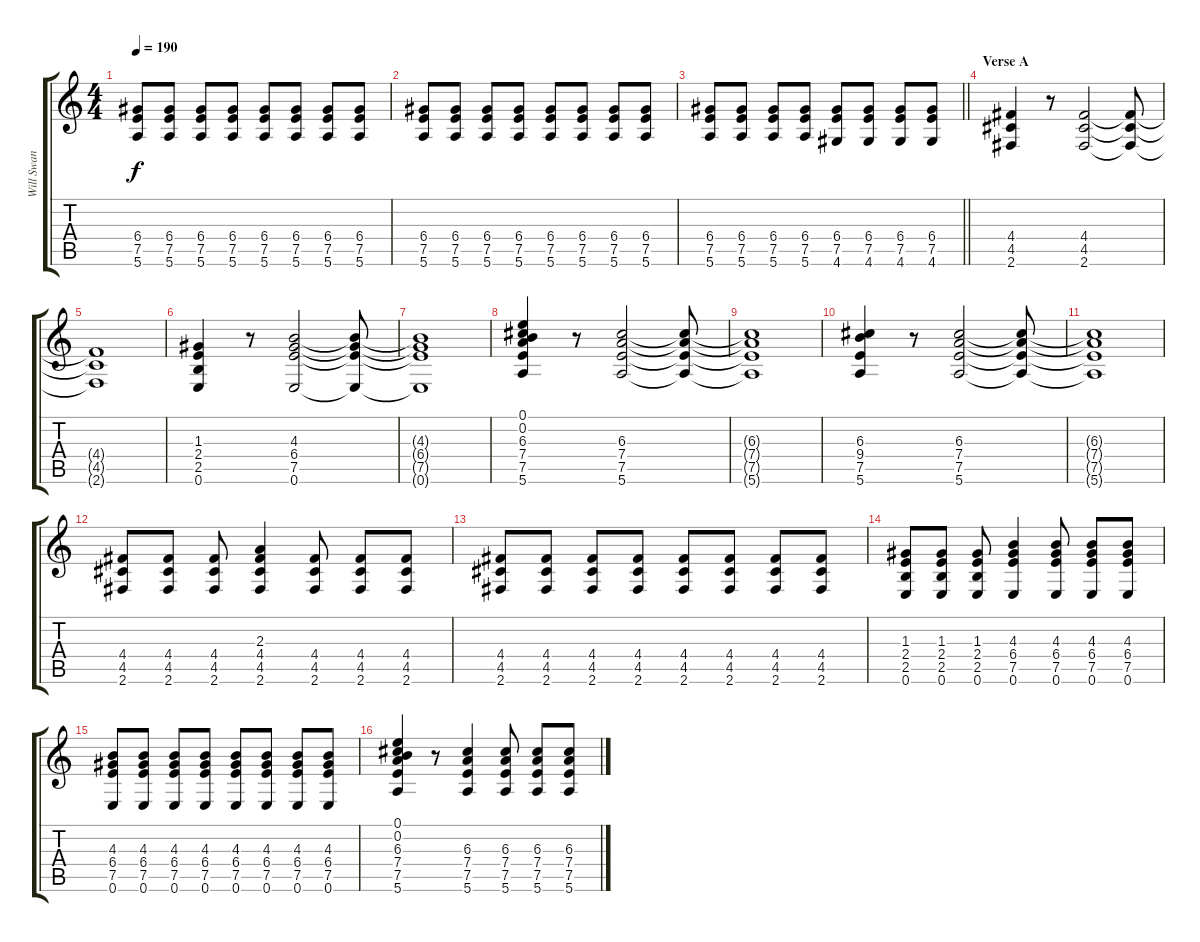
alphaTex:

\track ("Will Swan (Guitar R)" "Will Swan ") {instrument distortionguitar}
\staff {score tabs}
\tuning (E4 B3 G3 D3 A2 E2) {hide}
\ts (4 4)
\tempo 190
\clef g2
\ks c
(6.4 7.5 5.6).8{dy f} (6.4 7.5 5.6).8 (6.4 7.5 5.6).8 (6.4 7.5 5.6).8 (6.4 7.5 5.6).8 (6.4 7.5 5.6).8 (6.4 7.5 5.6).8 (6.4 7.5 5.6).8 |
(6.4 7.5 5.6).8 (6.4 7.5 5.6).8 (6.4 7.5 5.6).8 (6.4 7.5 5.6).8 (6.4 7.5 5.6).8 (6.4 7.5 5.6).8 (6.4 7.5 5.6).8 (6.4 7.5 5.6).8 |
\barLineRight lightlight
(6.4 7.5 5.6).8 (6.4 7.5 5.6).8 (6.4 7.5 5.6).8 (6.4 7.5 5.6).8 (6.4 7.5 4.6).8 (6.4 7.5 4.6).8 (6.4 7.5 4.6).8 (6.4 7.5 4.6).8 |
\section ("" "Verse A")
(4.4 4.5 2.6).4 r.8 (4.4 4.5 2.6).2 (4.4{t} 4.5{t} 2.6{t}).8 |
(4.4{t} 4.5{t} 2.6{t}).1 |
(1.3 2.4 2.5 0.6).4 r.8 (4.3 6.4 7.5 0.6).2 (4.3{t} 6.4{t} 7.5{t} 0.6{t}).8 |
(4.3{t} 6.4{t} 7.5{t} 0.6{t}).1 |
(0.1 0.2 6.3 7.4 7.5 5.6).4 r.8 (6.3 7.4 7.5 5.6).2 (6.3{t} 7.4{t} 7.5{t} 5.6{t}).8 |
(6.3{t} 7.4{t} 7.5{t} 5.6{t}).1 |
(6.3 9.4 7.5 5.6).4 r.8 (6.3 7.4 7.5 5.6).2 (6.3{t} 7.4{t} 7.5{t} 5.6{t}).8 |
(6.3{t} 7.4{t} 7.5{t} 5.6{t}).1 |
(4.4 4.5 2.6).8 (4.4 4.5 2.6).8 (4.4 4.5 2.6).8 (2.3 4.4 4.5 2.6).4 (4.4 4.5 2.6).8 (4.4 4.5 2.6).8 (4.4 4.5 2.6).8 |
(4.4 4.5 2.6).8 (4.4 4.5 2.6).8 (4.4 4.5 2.6).8 (4.4 4.5 2.6).8 (4.4 4.5 2.6).8 (4.4 4.5 2.6).8 (4.4 4.5 2.6).8 (4.4 4.5 2.6).8 |
(1.3 2.4 2.5 0.6).8 (1.3 2.4 2.5 0.6).8 (1.3 2.4 2.5 0.6).8 (4.3 6.4 7.5 0.6).4 (4.3 6.4 7.5 0.6).8 (4.3 6.4 7.5 0.6).8 (4.3 6.4 7.5 0.6).8 |
(4.3 6.4 7.5 0.6).8 (4.3 6.4 7.5 0.6).8 (4.3 6.4 7.5 0.6).8 (4.3 6.4 7.5 0.6).8 (4.3 6.4 7.5 0.6).8 (4.3 6.4 7.5 0.6).8 (4.3 6.4 7.5 0.6).8 (4.3 6.4 7.5 0.6).8 |
(0.1 0.2 6.3 7.4 7.5 5.6).4 r.8 (6.3 7.4 7.5 5.6).4 (6.3 7.4 7.5 5.6).8 (6.3 7.4 7.5 5.6).8 (6.3 7.4 7.5 5.6).8
